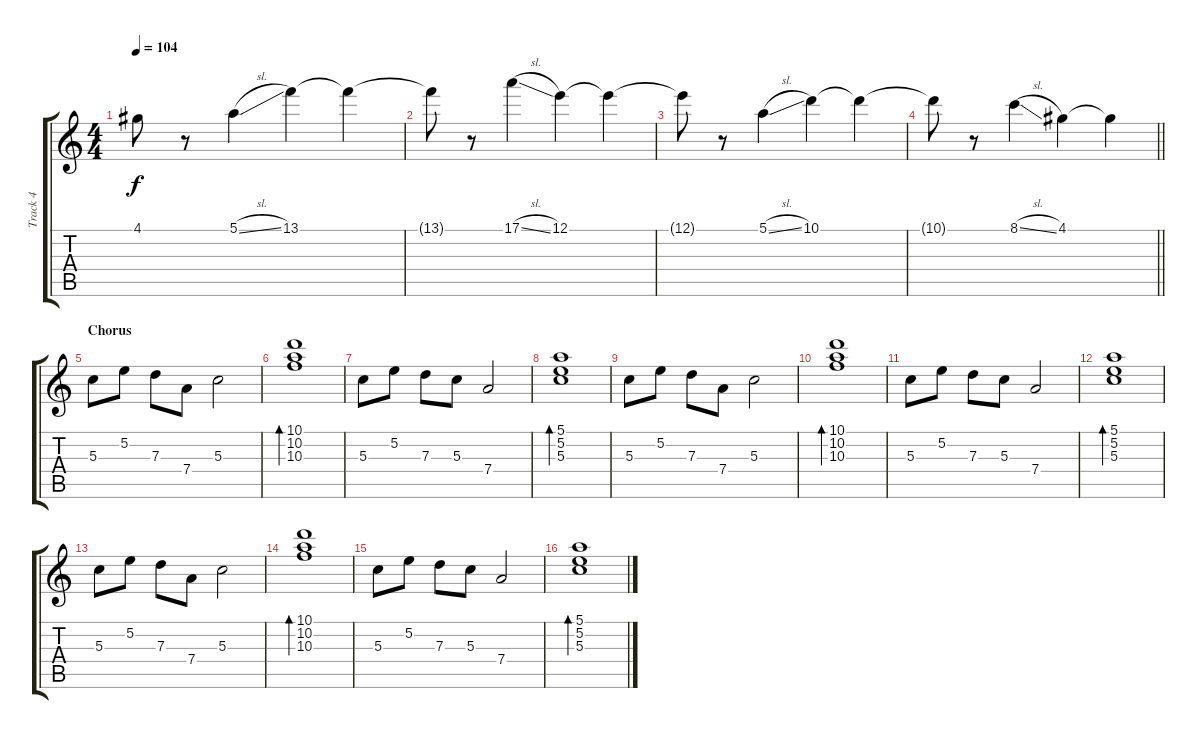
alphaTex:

\track ("Track 4" "Track 4") {instrument distortionguitar}
\staff {score tabs}
\tuning (E4 B3 G3 D3 A2 E2) {hide}
\ts (4 4)
\tempo 104
\clef g2
\ks c
4.1{t}.8{dy f} r.8 5.1{sl}.4 13.1.4 13.1{t}.4 |
13.1{t}.8 r.8 17.1{sl}.4 12.1.4 12.1{t}.4 |
12.1{t}.8 r.8 5.1{sl}.4 10.1.4 10.1{t}.4 |
\barLineRight lightlight
10.1{t}.8 r.8 8.1{sl}.4 4.1.4 4.1{t}.4 |
\section ("" "Chorus")
5.3.8 5.2.8 7.3.8 7.4.8 5.3.2 |
(10.1 10.2 10.3).1{bd 240} |
5.3.8 5.2.8 7.3.8 5.3.8 7.4.2 |
(5.1 5.2 5.3).1{bd 240} |
5.3.8 5.2.8 7.3.8 7.4.8 5.3.2 |
(10.1 10.2 10.3).1{bd 240} |
5.3.8 5.2.8 7.3.8 5.3.8 7.4.2 |
(5.1 5.2 5.3).1{bd 240} |
5.3.8 5.2.8 7.3.8 7.4.8 5.3.2 |
(10.1 10.2 10.3).1{bd 240} |
5.3.8 5.2.8 7.3.8 5.3.8 7.4.2 |
(5.1 5.2 5.3).1{bd 240}
